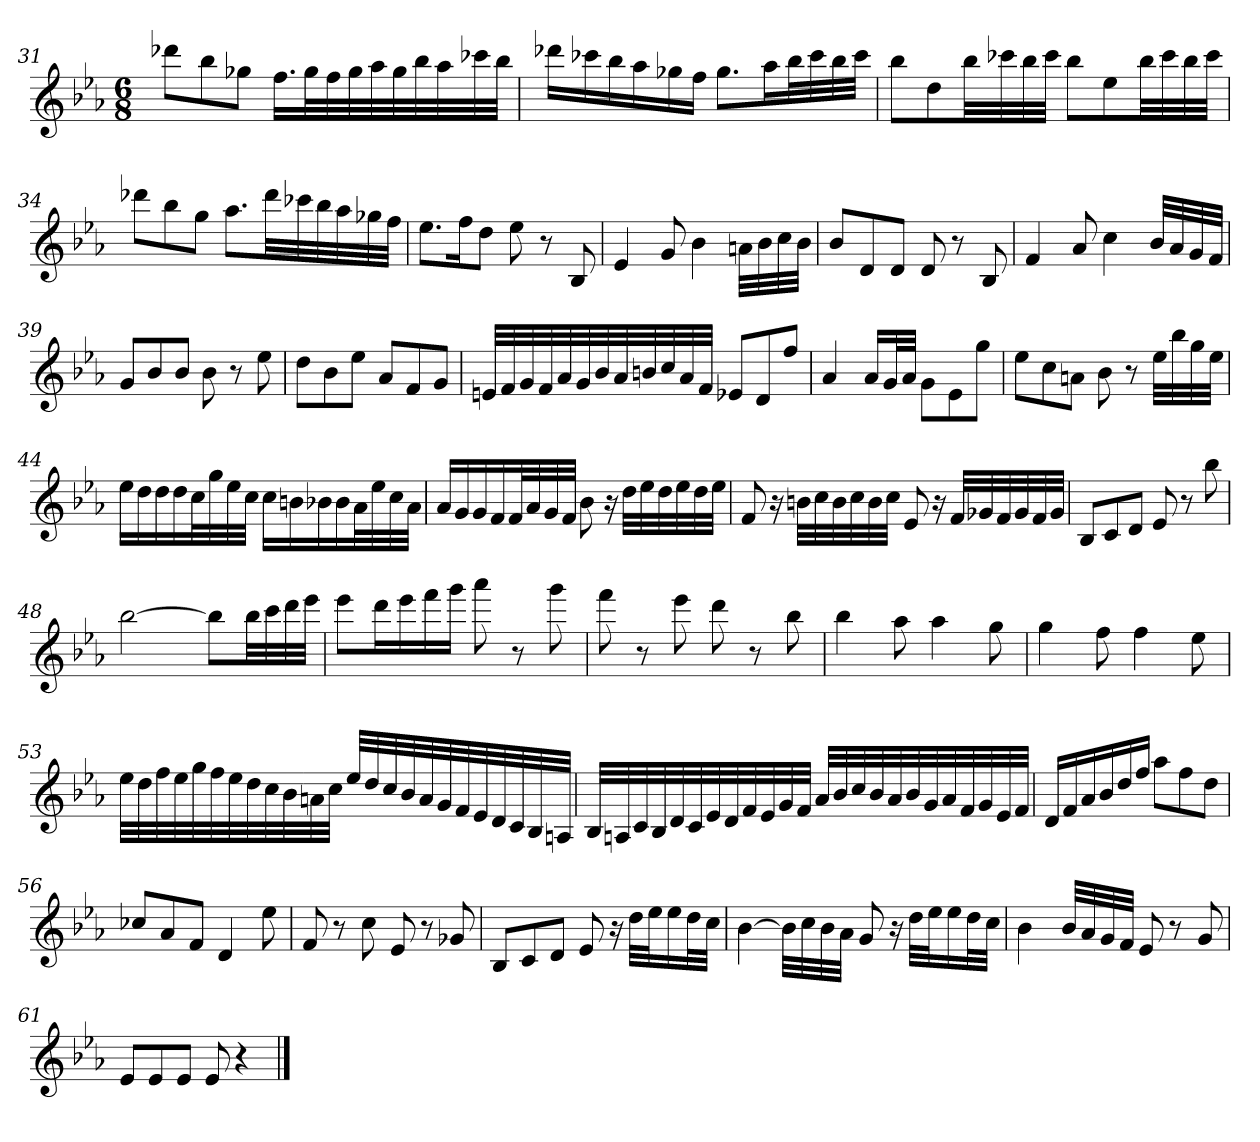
**kern
*part1
*staff1
*k[b-e-a-]
*E-:
*M6/8
=31
8ddd-XL
8bb-
8gg-XJ
16.ffLL
32gg-L
32ff
32gg-
32aa-
32gg-
32bb-
32aa-
32ccc-X
32bb-JJJ
=32
16ddd-XLL
16ccc-X
16bb-
16aa-
16gg-X
16ffJJ
8.gg-L
16aa-L
32bb-L
32ccc-
32bb-
32ccc-JJJ
=33
8bb-L
8dd
32bb-LL
32ccc-X
32bb-
32ccc-JJJ
8bb-L
8ee-
32bb-LL
32ccc-
32bb-
32ccc-JJJ
=34
8ddd-XL
8bb-
8ggJ
8.aa-L
32ddd-LL
32ccc-X
32bb-
32aa-
32gg-X
32ffJJJ
=35
8.ee-L
16ffK
8ddJ
8ee-
8r
8B-
=36
4e-
8g
4b-
32anLLL
32b-
32cc
32b-JJJ
=37
8b-L
8d
8dJ
8d
8r
8B-
=38
4f
8a-
4cc
32b-LLL
32a-
32g
32fJJJ
=39
8gL
8b-
8b-J
8b-
8r
8ee-
=40
8ddL
8b-
8ee-J
8a-L
8f
8gJ
=41
32enLLL
32f
32g
32f
32a-
32g
32b-
32a-
32bn
32cc
32a-
32fJJJ
8e-XL
8d
8ffJ
=42
4a-
16a-LL
32gL
32a-JJJ
8gL
8e-
8ggJ
=43
8ee-L
8cc
8anJ
8b-
8r
32ee-LLL
32bb-
32gg
32ee-JJJ
=44
16ee-LL
16dd
16dd
16dd
32ccL
32gg
32ee-
32ccJJJ
16ccLL
16bn
16b-X
16b-
32a-L
32ee-
32cc
32a-JJJ
=45
16a-LL
16g
16g
16f
32fL
32a-
32g
32fJJJ
8b-
16r
32ddLLL
32ee-
32dd
32ee-
32dd
32ee-JJJ
=46
8f
16r
32bnLLL
32cc
32b
32cc
32b
32ccJJJ
8e-
16r
32fLLL
32g-X
32f
32g-
32f
32g-JJJ
=47
8B-L
8c
8dJ
8e-
8r
8bb-
=48
[2bb-
8bb-L]
32bb-LL
32ccc
32ddd
32eee-JJJ
=49
8eee-L
16dddL
16eee-
16fff
16gggJJ
8aaa-
8r
8ggg
=50
8fff
8r
8eee-
8ddd
8r
8bb-
=51
4bb-
8aa-
4aa-
8gg
=52
4gg
8ff
4ff
8ee-
=53
32ee-LLL
32dd
32ff
32ee-
32gg
32ff
32ee-
32dd
32cc
32b-
32an
32ccJJJ
32ee-LLL
32dd
32cc
32b-
32a
32g
32f
32e-
32d
32c
32B-
32AnJJJ
=54
32B-LLL
32An
32c
32B-
32d
32c
32e-
32d
32f
32e-
32g
32fJJJ
32a-LLL
32b-
32cc
32b-
32a-
32b-
32g
32a-
32f
32g
32e-
32fJJJ
=55
16dLL
16f
16a-
16b-
16dd
16ffJJ
8aa-L
8ff
8ddJ
=56
8cc-XL
8a-
8fJ
4d
8ee-
=57
8f
8r
8cc
8e-
8r
8g-X
=58
8B-L
8c
8dJ
8e-
16r
32ddLLL
32ee-J
16ee-
32ddL
32ccJJJ
=59
[4b-
32b-LLL]
32cc
32b-
32a-JJJ
8g
16r
32ddLLL
32ee-J
16ee-
32ddL
32ccJJJ
=60
4b-
32b-LLL
32a-
32g
32fJJJ
8e-
8r
8g
=61
8e-L
8e-
8e-J
8e-
4r
==
*-
